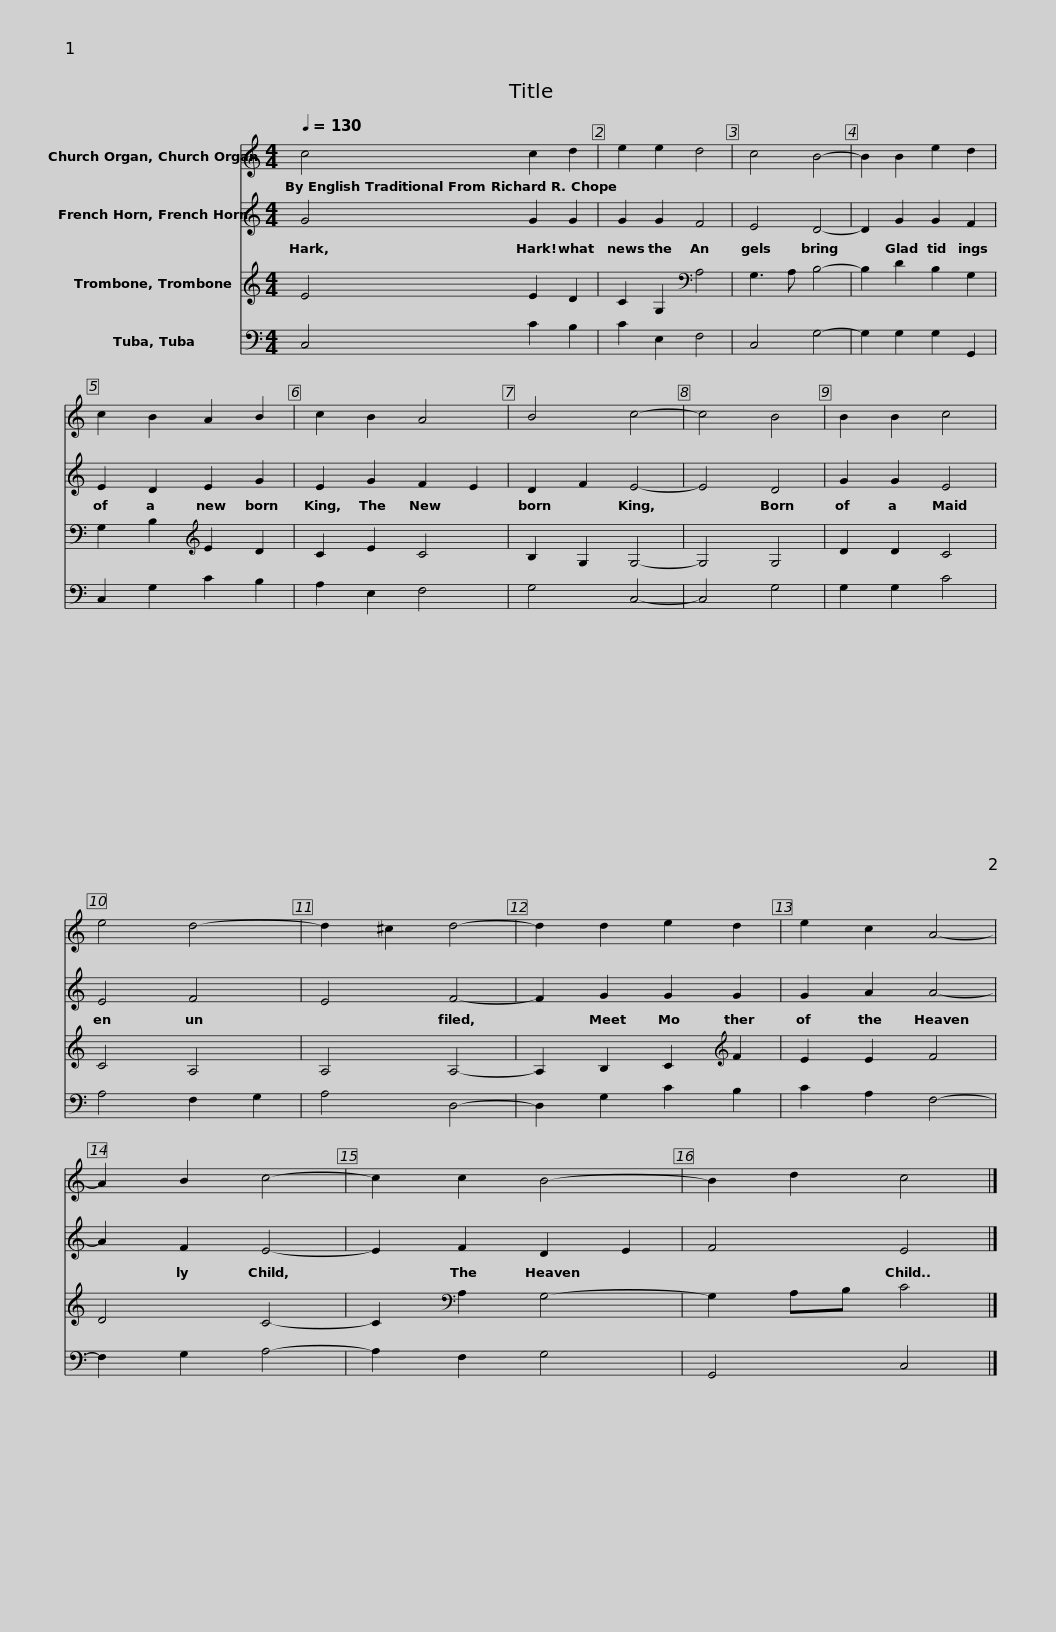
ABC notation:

X:1
%%score 1 2 3 4
L:1/8
Q:1/4=130
M:4/4
I:linebreak $
K:C
V:1 treble
V:2 treble
V:3 treble
V:4 bass
V:1
 c4 c2 d2 | e2 e2 d4 | c4 B4- |$ B2 B2 e2 d2 | c2 B2 A2 B2 | %5
 c2 B2 A4 | B4 c4- | c4 B4 | B2 B2 c4 | e4 d4- |$ %10
 d2 ^c2 d4- | d2 d2 e2 d2 | e2 c2 A4- | A2 B2 c4- | c2 c2 B4- | %15
 B2 d2 c4 |] %16
V:2
 G4 G2 G2 | G2 G2 F4 | E4 D4- |$ D2 G2 G2 F2 | E2 D2 E2 G2 | %5
 E2 G2 F2 E2 | D2 F2 E4- | E4 D4 | G2 G2 E4 | E4 F4 |$ %10
 E4 F4- | F2 G2 G2 G2 | G2 A2 A4- | A2 F2 E4- | E2 F2 D2 E2 | %15
 F4 E4 |] %16
V:3
 E4 E2 D2 | C2 G,2[K:bass] A,4 | G,3 A, B,4- |$ B,2 D2 B,2 G,2 | G,2 B,2[K:treble] E2 D2 | %5
 C2 E2 C4 | B,2 G,2 G,4- | G,4 G,4 | D2 D2 C4 | C4 A,4 |$ %10
 A,4 A,4- | A,2 B,2 C2[K:treble] F2 | E2 E2 F4 | D4 C4- | C2[K:bass] A,2 G,4- | %15
 G,2 A,B, C4 |] %16
V:4
 C,4 C2 B,2 | C2 E,2 F,4 | C,4 G,4- |$ G,2 G,2 G,2 G,,2 | C,2 G,2 C2 B,2 | %5
 A,2 E,2 F,4 | G,4 C,4- | C,4 G,4 | G,2 G,2 C4 | A,4 F,2 G,2 |$ %10
 A,4 D,4- | D,2 G,2 C2 B,2 | C2 A,2 F,4- | F,2 G,2 A,4- | A,2 F,2 G,4 | %15
 G,,4 C,4 |] %16
